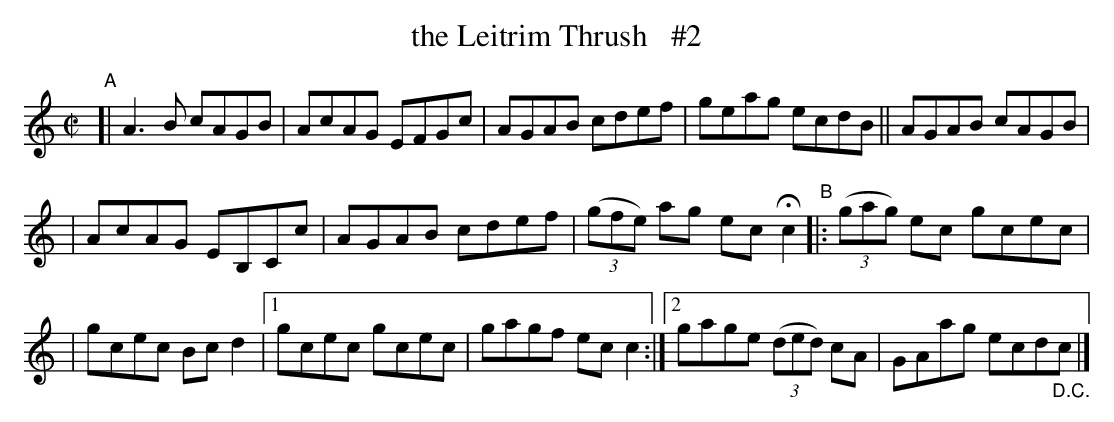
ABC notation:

X:1
T: the Leitrim Thrush   #2
M: C|
L: 1/8
K: C
"^A"\
[| A3B  cAGB | AcAG EFGc  | AGAB cdef | geag ecdB || AGAB cAGB |
| AcAG EB,Cc | AGAB cdef | (3(gfe) ag ecHc2 "^B"|: (3(gag) ec gcec |
| gcec Bcd2 |[1 gcec gcec | gagf ecc2 :|[2 gage (3(ded) cA | GAag ecd"_D.C."c |]
